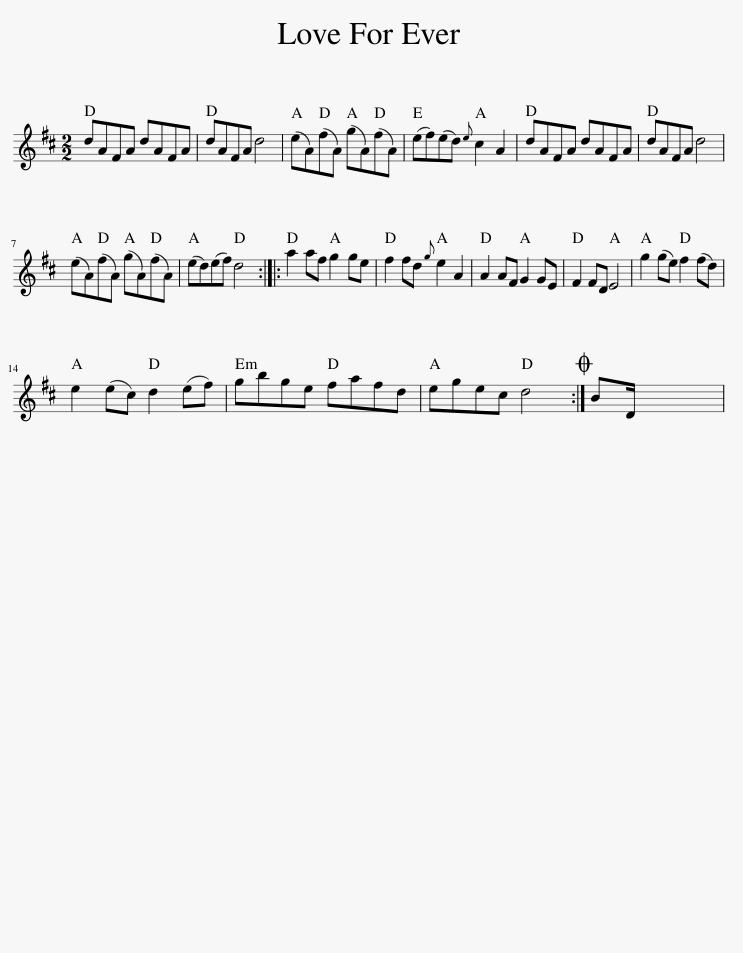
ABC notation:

X:1
L:1/8
M:2/2
I:linebreak $
K:D
V:1 treble
V:1
 dAFA dAFA | dAFA d4 | (eA)(fA) (gA)(fA) | (ef)(ed){e} c2 A2 | dAFA dAFA | %5
 dAFA d4 |$ (eA)(fA) (gA)(fA) | (ed)(ef) d4 :: a2 af g2 ge | f2 fd{g} e2 A2 | %10
 A2 AF G2 GE | F2 FD E4 | g2 (ge) f2 (fd) |$ e2 (ec) d2 (ef) | gbge fafd | %15
 egec d4 :|O BD/ x8 | %17
